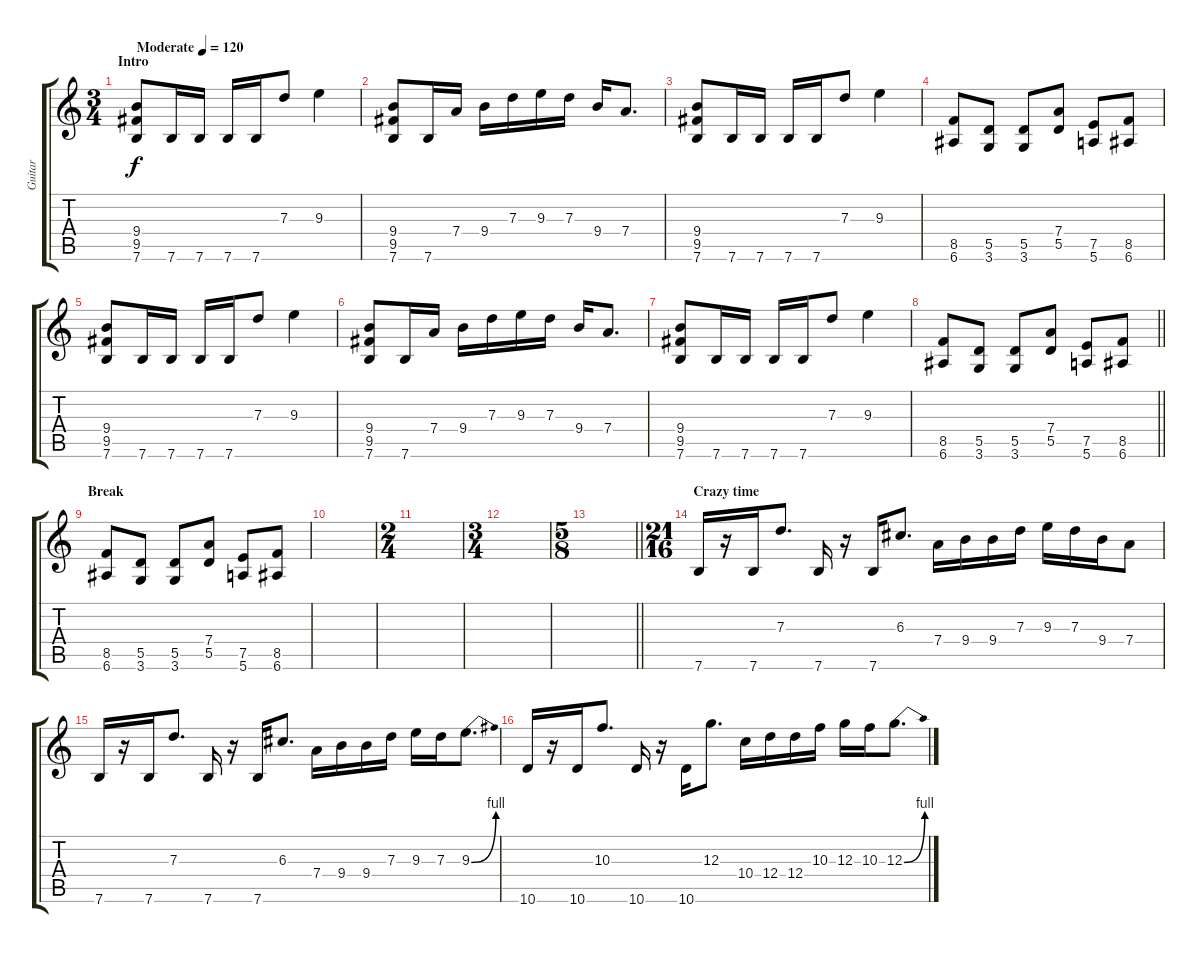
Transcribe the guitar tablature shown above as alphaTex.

\track ("Guitar" "Guitar") {instrument distortionguitar}
\staff {score tabs}
\tuning (E4 B3 G3 D3 A2 E2) {hide}
\ts (3 4)
\section ("" "Intro")
\tempo (120 "Moderate")
\clef g2
\ks c
(9.4 9.5 7.6).8{dy f instrument distortionguitar} 7.6.16 7.6.16 7.6.16 7.6.16 7.3.8 9.3.4 |
(9.4 9.5 7.6).8 7.6.16 7.4.16 9.4.16 7.3.16 9.3.16 7.3.16 9.4.16 7.4.8{d} |
(9.4 9.5 7.6).8 7.6.16 7.6.16 7.6.16 7.6.16 7.3.8 9.3.4 |
(8.5 6.6).8 (5.5 3.6).8 (5.5 3.6).8 (7.4 5.5).8 (7.5 5.6).8 (8.5 6.6).8 |
(9.4 9.5 7.6).8 7.6.16 7.6.16 7.6.16 7.6.16 7.3.8 9.3.4 |
(9.4 9.5 7.6).8 7.6.16 7.4.16 9.4.16 7.3.16 9.3.16 7.3.16 9.4.16 7.4.8{d} |
(9.4 9.5 7.6).8 7.6.16 7.6.16 7.6.16 7.6.16 7.3.8 9.3.4 |
\barLineRight lightlight
(8.5 6.6).8 (5.5 3.6).8 (5.5 3.6).8 (7.4 5.5).8 (7.5 5.6).8 (8.5 6.6).8 |
\section ("" "Break")
(8.5 6.6).8 (5.5 3.6).8 (5.5 3.6).8 (7.4 5.5).8 (7.5 5.6).8 (8.5 6.6).8 |
|
\ts (2 4)
|
\ts (3 4)
|
\ts (5 8)
\barLineRight lightlight
|
\ts (21 16)
\section ("" "Crazy time")
7.6.16 r.16 7.6.16 7.3.8{d} 7.6.16 r.16 7.6.16 6.3.8{d} 7.4.16 9.4.16 9.4.16 7.3.16 9.3.16 7.3.16 9.4.16 7.4.8 |
7.6.16 r.16 7.6.16 7.3.8{d} 7.6.16 r.16 7.6.16 6.3.8{d} 7.4.16 9.4.16 9.4.16 7.3.16 9.3.16 7.3.16 9.3{be (bend 0 0 60 4)}.8{d} |
10.6.16 r.16 10.6.16 10.3.8{d} 10.6.16 r.16 10.6.16 12.3.8{d} 10.4.16 12.4.16 12.4.16 10.3.16 12.3.16 10.3.16 12.3{be (bend 0 0 60 4)}.8{d}
